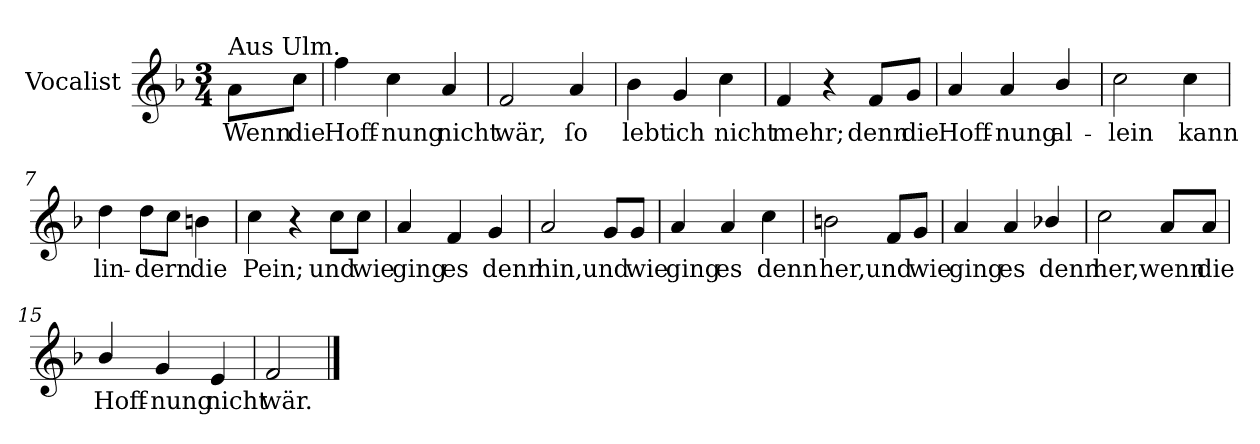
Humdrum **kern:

**kern	**text
*part1	*part1
*staff1	*staff1
*I"Vocalist	*
*k[b-]	*
*F:	*
*M3/4	*
=	=
!LO:TX:a:t=Aus Ulm.	!
8aL	Wenn
8ccJ	die
=1	=1
4ff	Hoff-
4cc	-nung
4a	nicht
=2	=2
2f	wär,
4a	ſo
=3	=3
4b-	lebt
4g	ich
4cc	nicht
=4	=4
4f	mehr;
4r	.
8fL	denn
8gJ	die
=5	=5
4a	Hoff-
4a	-nung
4b-/	al-
=6	=6
2cc	-lein
4cc	kann
=7	=7
4dd	lin-
8ddL	-dern
8ccJ	.
4bn	die
=8	=8
4cc	Pein;
4r	.
8ccL	und
8ccJ	wie
=9	=9
4a	ging
4f	es
4g	denn
=10	=10
2a	hin,
8gL	und
8gJ	wie
=11	=11
4a	ging
4a	es
4cc	denn
=12	=12
2bn	her,
8fL	und
8gJ	wie
=13	=13
4a	ging
4a	es
4b-X/	denn
=14	=14
2cc	her,
8aL	wenn
8aJ	die
=15	=15
4b-/	Hoff-
4g	-nung
4e	nicht
=16	=16
2f	wär.
==	==
*-	*-
